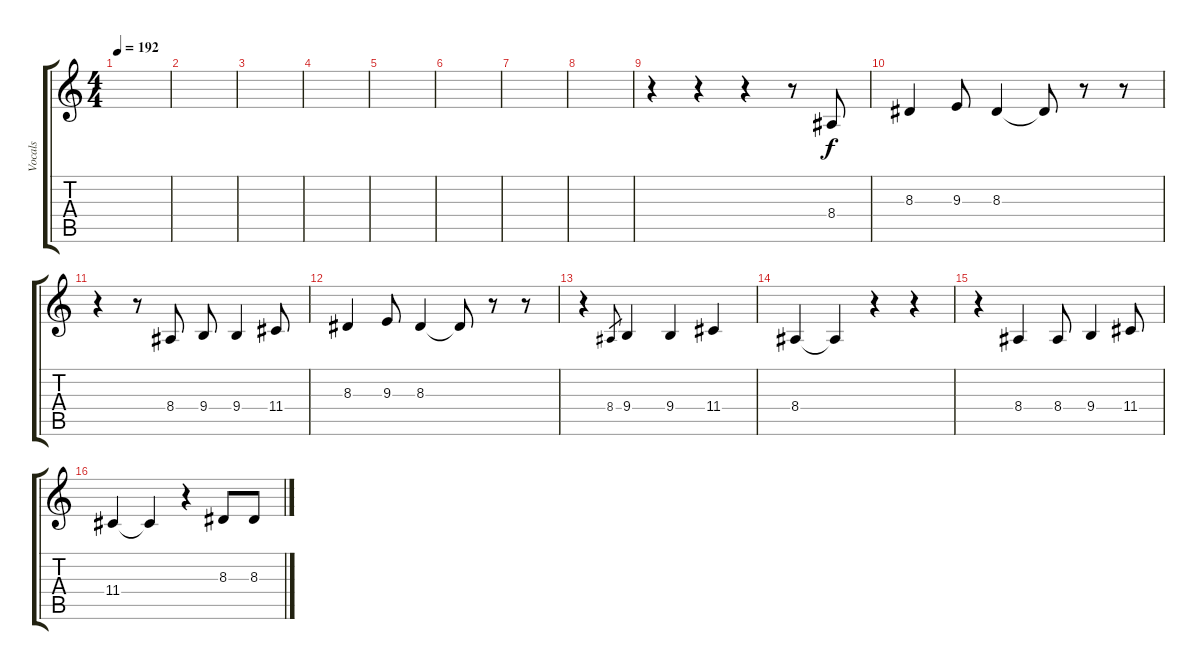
\track ("Vocals" "Vocals") {instrument lead2sawtooth}
\staff {score tabs}
\tuning (E4 B3 G3 D3 A2 E2) {hide}
\ts (4 4)
\tempo 192
\clef g2
\ks c
|
|
|
|
|
|
|
|
r.4 r.4 r.4 r.8 8.4.8 |
8.3.4 9.3.8 8.3.4 8.3{t}.8 r.8 r.8 |
r.4 r.8 8.4.8 9.4.8 9.4.4 11.4.8 |
8.3.4 9.3.8 8.3.4 8.3{t}.8 r.8 r.8 |
r.4 8.4.8{gr} 9.4.4 9.4.4 11.4.4 |
8.4.4 8.4{t}.4 r.4 r.4 |
r.4 8.4.4 8.4.8 9.4.4 11.4.8 |
11.4.4 11.4{t}.4 r.4 8.3.8 8.3.8
